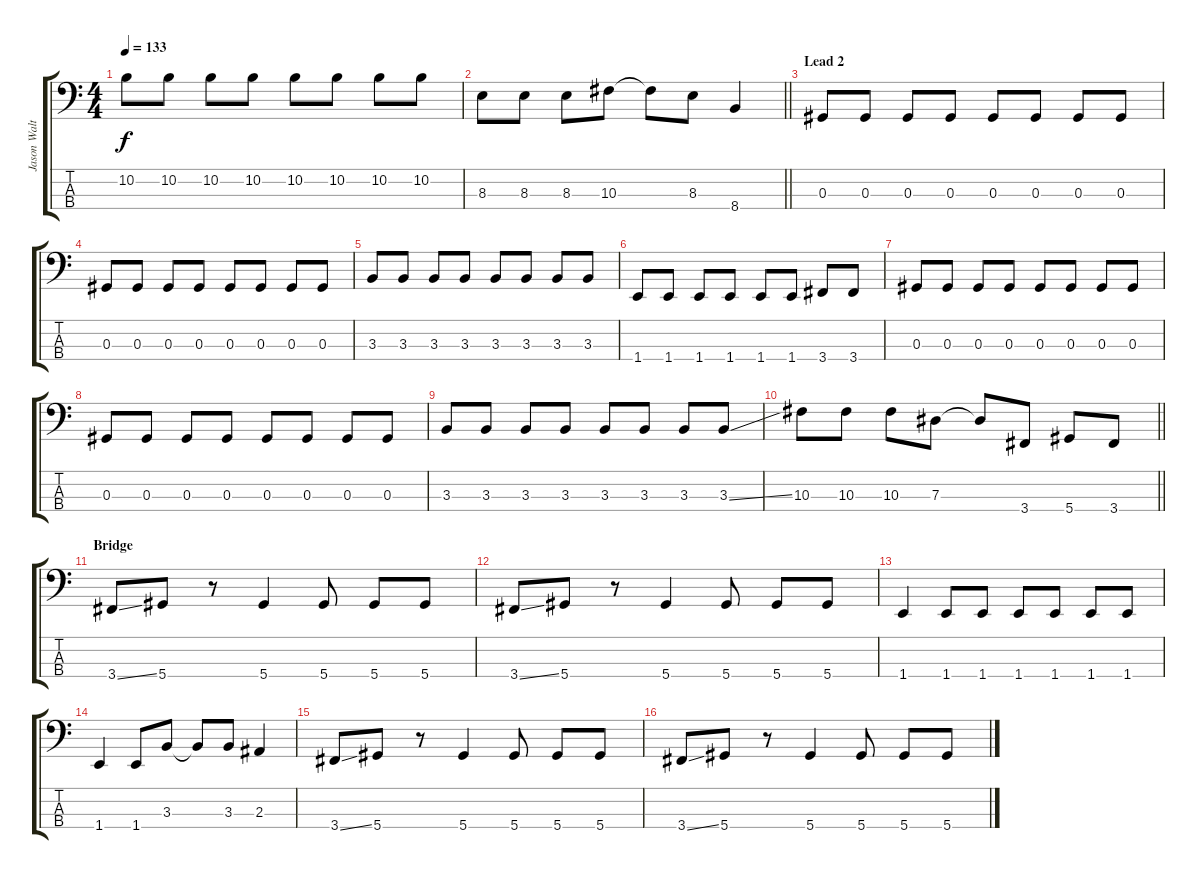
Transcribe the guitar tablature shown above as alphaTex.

\track ("Jason Walton" "Jason Walt") {instrument electricbasspick}
\staff {score tabs}
\tuning (Gb2 Db2 Ab1 Eb1) {hide}
\ts (4 4)
\tempo 133
\clef f4
\ks c
10.2.8{dy f} 10.2.8 10.2.8 10.2.8 10.2.8 10.2.8 10.2.8 10.2.8 |
\barLineRight lightlight
8.3.8 8.3.8 8.3.8 10.3.8 10.3{t}.8 8.3.8 8.4.4 |
\section ("" "Lead 2")
0.3.8 0.3.8 0.3.8 0.3.8 0.3.8 0.3.8 0.3.8 0.3.8 |
0.3.8 0.3.8 0.3.8 0.3.8 0.3.8 0.3.8 0.3.8 0.3.8 |
3.3.8 3.3.8 3.3.8 3.3.8 3.3.8 3.3.8 3.3.8 3.3.8 |
1.4.8 1.4.8 1.4.8 1.4.8 1.4.8 1.4.8 3.4.8 3.4.8 |
0.3.8 0.3.8 0.3.8 0.3.8 0.3.8 0.3.8 0.3.8 0.3.8 |
0.3.8 0.3.8 0.3.8 0.3.8 0.3.8 0.3.8 0.3.8 0.3.8 |
3.3.8 3.3.8 3.3.8 3.3.8 3.3.8 3.3.8 3.3.8 3.3{ss}.8 |
\barLineRight lightlight
10.3.8 10.3.8 10.3.8 7.3.8 7.3{t}.8 3.4.8 5.4.8 3.4.8 |
\section ("" "Bridge")
3.4{ss}.8 5.4.8 r.8 5.4.4 5.4.8 5.4.8 5.4.8 |
3.4{ss}.8 5.4.8 r.8 5.4.4 5.4.8 5.4.8 5.4.8 |
1.4.4 1.4.8 1.4.8 1.4.8 1.4.8 1.4.8 1.4.8 |
1.4.4 1.4.8 3.3.8 3.3{t}.8 3.3.8 2.3.4 |
3.4{ss}.8 5.4.8 r.8 5.4.4 5.4.8 5.4.8 5.4.8 |
3.4{ss}.8 5.4.8 r.8 5.4.4 5.4.8 5.4.8 5.4.8
